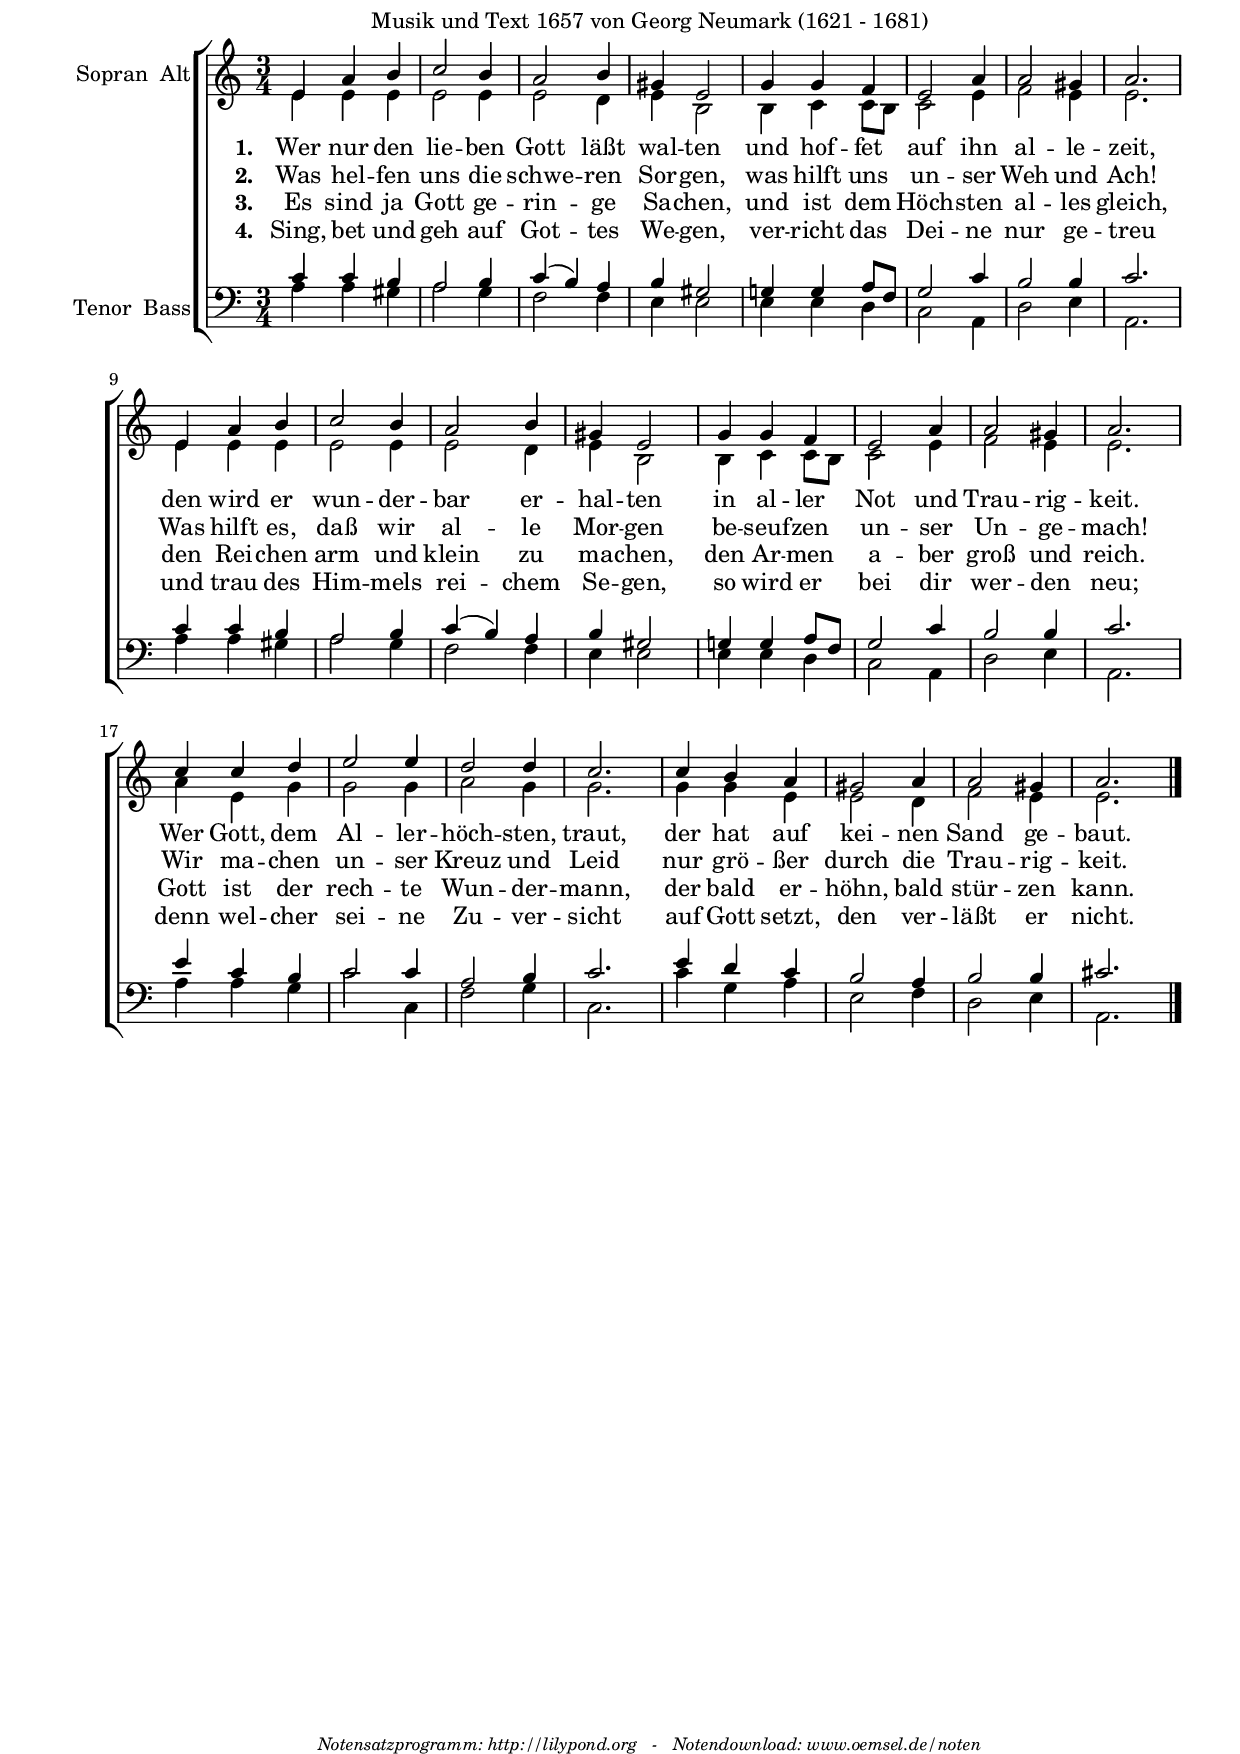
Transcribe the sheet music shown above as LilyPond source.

\include "deutsch.ly" 

#(ly:set-option 'point-and-click #f)

#(set-default-paper-size "a4")

% Sinnvoller Bereich ca. 17 ... 21
#(set-global-staff-size 19) 


\version "2.10" 

global = { \key a \minor \time 3/4 } 

% \noBreak

SopNote = \relative a'
	{ 
	e4 a h c2 h4 a2 h4 gis e2 
	g4 g f e2 a4 a2 gis4 \noBreak a2. 
	e4 a h c2 h4 a2 h4 gis e2 
	g4 g f e2 a4 a2 gis4 a2. 
	c4 c d e2 e4 d2 d4 c2. 
	c4 h a gis2 a4 a2 gis4 a2.|  
	\bar "|." 
	}

AltNote = \relative a' 
	{ 
	e4 e e e2 e4 e2 d4 e h2 
	h4 c c8[ h] c2 e4 f2 e4 e2. 
	e4 e e e2 e4 e2 d4 e h2 
	h4 c c8[ h] c2 e4 f2 e4 e2. 
	a4 e g g2 g4 a2 g4 g2. 
	g4 g e e2 d4 f2 e4 e2.| 
	\bar "|." 
	} 


TenNote = \relative a 
	{ 
	c4 c h a2 h4 c( h) a h gis2 
	g!4 g a8[ f] g2 c4 h2 h4 c2. 
	c4 c h a2 h4 c( h) a h gis2 
	g!4 g a8[ f] g2 c4 h2 h4 c2. 
	e4 c h c2 c4 a2 h4 c2. 
	e4 d c h2 a4 h2 h4 cis2.| 
	\bar "|." 
	} 

BasNote = \relative a 
	{ 
	a4 a gis a2 g4 f2 f4 e e2 
	e4 e d c2 a4 d2 e4 a,2. 
	a'4 a gis a2 g4 f2 f4 e e2 
	e4 e d c2 a4 d2 e4 a,2. 
	a'4 a g c2 c,4 f2 g4 c,2. 
	c'4 g a e2 f4 d2 e4 a,2.| 
	\bar "|." 
	} 

TxtLnA = \lyricmode {
\set stanza = "1. " 
Wer nur den lie -- ben Gott läßt wal -- ten 
und hof -- fet auf ihn al -- le -- zeit, 
den wird er wun -- der -- bar er -- hal -- ten 
in al -- ler Not und Trau -- rig -- keit. 
Wer Gott, dem Al -- ler -- höch -- sten, traut, 
der hat auf kei -- nen Sand ge -- baut. 
} 

TxtLnB = \lyricmode {
\set stanza = "2. " 
Was hel -- fen uns die schwe -- ren Sor -- gen, 
was hilft uns un -- ser Weh und Ach! 
Was hilft es, daß wir al -- le Mor -- gen 
be -- seuf -- zen un -- ser Un -- ge -- mach! 
Wir ma -- chen un -- ser Kreuz und Leid 
nur grö -- ßer durch die Trau -- rig -- keit. 
} 

TxtLnC = \lyricmode {
\set stanza = "3. " 
Es sind ja Gott ge -- rin -- ge Sa -- chen, 
und ist dem Höch -- sten al -- les gleich, 
den Rei -- chen arm und klein zu ma -- chen, 
den Ar -- men a -- ber groß und reich. 
Gott ist der rech -- te Wun -- der -- mann, 
der bald er -- höhn, bald stür -- zen kann. 
} 

TxtLnD = \lyricmode {
\set stanza = "4. " 
Sing, bet und geh auf Got -- tes We -- gen, 
ver -- richt das Dei -- ne nur ge -- treu 
und trau des Him -- mels rei -- chem Se -- gen, 
so wird er bei dir wer -- den neu; 
denn wel -- cher sei -- ne Zu -- ver -- sicht 
auf Gott setzt, den ver -- läßt er nicht. 
} 


%--------------------
% Maintainer: Sven Kaiser / e-mail: noten(at)oemsel.de
% wer_nur_den_lieben_gott_laesst_walten_g_neumark_sa-tb.ly
% 2009-01-19


\header {
  title ="Wer nur den lieben Gott läßt walten"
  subsubtitle =\markup { \normalsize \normal-text "Musik und Text 1657 von Georg Neumark (1621 - 1681)"}
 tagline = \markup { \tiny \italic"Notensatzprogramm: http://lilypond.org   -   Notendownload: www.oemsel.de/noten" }
}

% Defintion Formate Seitensatz
\paper{
  top-margin = -0.7\cm
  left-margin = 2\cm
  line-width = 18\cm
  after-title-space = 1.4\cm
  bottom-margin = 0.0\cm  

  % If true, systems not spreaded vertically across all "not-last" pages; def. = false. 
  ragged-bottom = ##t

  % For proper vertikal system distribution either
    between-system-space = 3\cm
  % or
    %between-system-padding = 2\cm

  print-page-number = ##f
}

% Aufbau SATB mit SA- und TB-Notenzeilen und (mehrstrophigen) Text zwischen den Notenzeilen
\score {
	\new ChoirStaff << 

		\new Staff = "SopAltStf" << 
			\clef "G" 
			\set Staff.instrumentName = \markup {\center-align {"Sopran " \line {"Alt"}}}
			\new Voice = "SopVce" { \voiceOne << 
				\autoBeamOn 
				{ \global \SopNote } 
				>>
			}
			\new Voice = "AltVce" { \voiceTwo << 
				\autoBeamOff 
				{ \global \AltNote } 
				>>
			} 
		>> 

		\new Lyrics = CenTxtLnA 
		\new Lyrics = CenTxtLnB 
		\new Lyrics = CenTxtLnC 
		\new Lyrics = CenTxtLnD 

		\new Staff = TenBasStf << 
			\clef "F" 
			\set Staff.instrumentName = \markup {\center-align {"Tenor " \line {"Bass"}}}
			\new Voice = "TenVce" { \voiceOne << 
				\autoBeamOff 
				{ \global \TenNote } 
				>>
			} 
			\new Voice = "BasVce" { \voiceTwo << 
				\autoBeamOn 
				{ \global \BasNote } 
				>>
			} 
		>> 
	
	\context Lyrics = CenTxtLnA \lyricsto SopVce \TxtLnA 
	\context Lyrics = CenTxtLnB \lyricsto SopVce \TxtLnB 
	\context Lyrics = CenTxtLnC \lyricsto SopVce \TxtLnC 
	\context Lyrics = CenTxtLnD \lyricsto SopVce \TxtLnD 
	
	>> 

	% erste Zahl: Schläge pro Minute / zweite Zahl: Bezugsnotenlänge, z.B. 4 entspricht Viertelnote
	\midi { \context { \Score tempoWholesPerMinute = #(ly:make-moment 94 4)  } }

	\layout { 
        	% erster Parameter: Abstand Notenlinie / Text in einer Stimme ->
	  % Je größer der Zahlenwert desto kleiner der Abstand ; Standardwert -4
        	% zweiter Parameter: Abstand Text / Notenlinie zwischen zwei verschiedenen Stimmen ->
	  % Je größer der Zahlenwert desto größer der Abstand ; Standardwert 4
        	\context { \Staff \override VerticalAxisGroup #'minimum-Y-extent = #'(-7 . 6) }

	% Steuert die Höhe der Taktnummerierung über dem System
	\context { \Score \override BarNumber #'padding = #2.0 } 

	}

}